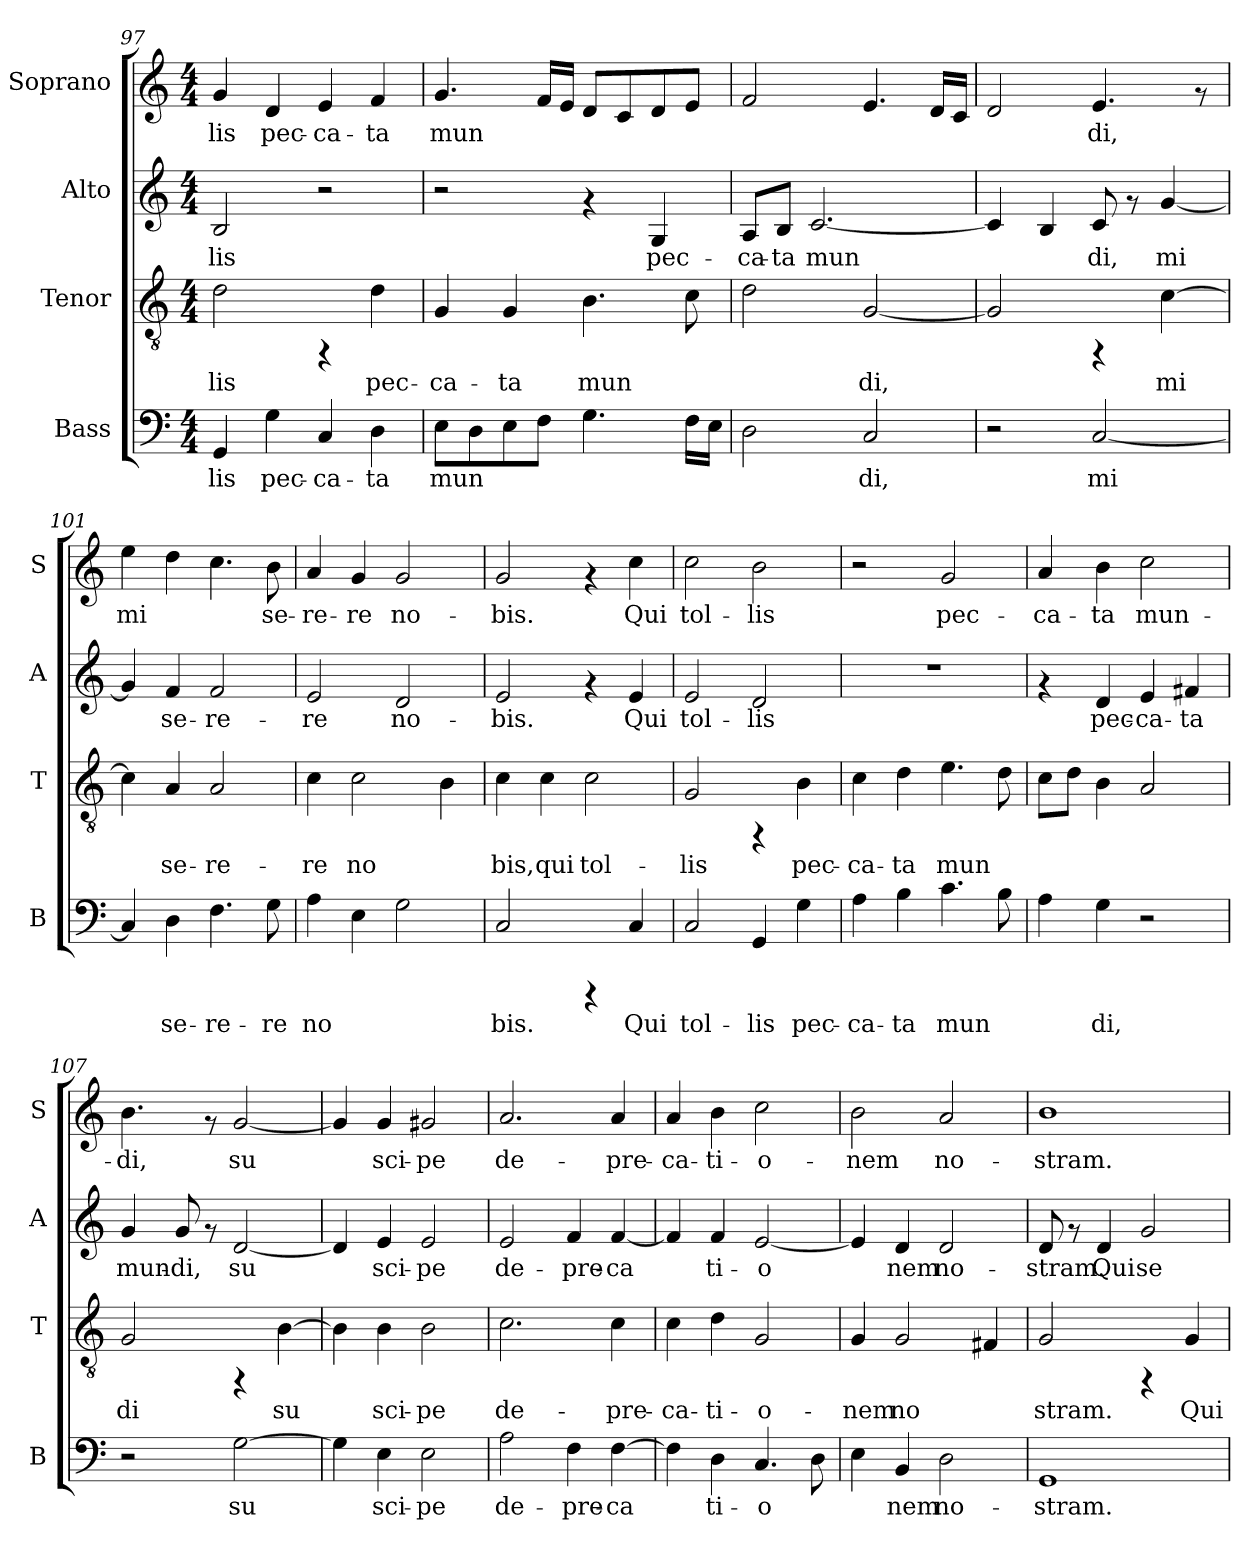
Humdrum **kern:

**kern	**text	**kern	**text	**kern	**text	**kern	**text
*part4	*part4	*part3	*part3	*part2	*part2	*part1	*part1
*staff4	*staff4	*staff3	*staff3	*staff2	*staff2	*staff1	*staff1
*I"Bass	*	*I"Tenor	*	*I"Alto	*	*I"Soprano	*
*I'B	*	*I'T	*	*I'A	*	*I'S	*
*clefF4	*	*clefGv2	*	*clefG2	*	*clefG2	*
*k[]	*	*k[]	*	*k[]	*	*k[]	*
*C:	*	*C:	*	*C:	*	*C:	*
*M4/4	*	*M4/4	*	*M4/4	*	*M4/4	*
=97	=97	=97	=97	=97	=97	=97	=97
!	!LO:LY:b:cj	!	!LO:LY:b:cj	!	!LO:LY:b:cj	!	!LO:LY:b:cj
4GG/	-lis	2d\	-lis	2B/	-lis	4g/	-lis
!	!LO:LY:b:cj	!	!	!	!	!	!LO:LY:b:cj
4G\	pec-	.	.	.	.	4d/	pec-
!	!LO:LY:b:cj	!	!	!	!	!	!LO:LY:b:cj
4C/	-ca-	4rFF	.	2r	.	4e/	-ca-
!	!LO:LY:b:cj	!	!LO:LY:b:cj	!	!	!	!LO:LY:b:cj
4D\	-ta	4d\	pec-	.	.	4f/	-ta
!!LO:PB:g=z
=98	=98	=98	=98	=98	=98	=98	=98
!	!LO:LY:b:cj	!	!LO:LY:b:cj	!	!	!	!LO:LY:b:cj
8E\L	mun-	4G/	-ca-	2r	.	4.g/	mun-
!	!LO:LY:b:cj	!	!	!	!	!	!
8D\	--	.	.	.	.	.	.
!	!LO:LY:b:cj	!	!LO:LY:b:cj	!	!	!	!
8E\	--	4G/	-ta	.	.	.	.
!	!LO:LY:b:cj	!	!	!	!	!	!LO:LY:b:cj
8F\J	--	.	.	.	.	16f/L	--
!	!	!	!	!	!	!	!LO:LY:b:cj
.	.	.	.	.	.	16e/J	--
!	!LO:LY:b:cj	!	!LO:LY:b:cj	!	!	!	!LO:LY:b:cj
4.G\	--	4.B\	mun-	4rf	.	8d/L	--
!	!	!	!	!	!	!	!LO:LY:b:cj
.	.	.	.	.	.	8c/	--
!	!	!	!	!	!LO:LY:b:cj	!	!LO:LY:b:cj
.	.	.	.	4G/	pec-	8d/	--
!	!LO:LY:b:cj	!	!LO:LY:b:cj	!	!	!	!LO:LY:b:cj
16F\L	--	8c\	--	.	.	8e/J	--
!	!LO:LY:b:cj	!	!	!	!	!	!
16E\J	--	.	.	.	.	.	.
=99	=99	=99	=99	=99	=99	=99	=99
!	!LO:LY:b:cj	!	!LO:LY:b:cj	!	!LO:LY:b:cj	!	!LO:LY:b:cj
2D\	--	2d\	--	8A/L	-ca-	2f/	--
!	!	!	!	!	!LO:LY:b:cj	!	!
.	.	.	.	8B/J	-ta	.	.
!	!	!	!	!	!LO:LY:b:cj	!	!
.	.	.	.	[<2.c/	mun-	.	.
!	!LO:LY:b:cj	!	!LO:LY:b:cj	!	!	!	!LO:LY:b:cj
2C/	-di,	[<2G/	-di,	.	.	4.e/	--
!	!	!	!	!	!	!	!LO:LY:b:cj
.	.	.	.	.	.	16d/L	--
!	!	!	!	!	!	!	!LO:LY:b:cj
.	.	.	.	.	.	16c/J	--
=100	=100	=100	=100	=100	=100	=100	=100
!	!	!	!LO:LY:b:cj	!	!LO:LY:b:cj	!	!LO:LY:b:cj
2r	.	2G/]	.	4c/]	--	2d/	--
!	!	!	!	!	!LO:LY:b:cj	!	!
.	.	.	.	4B/	--	.	.
!	!LO:LY:b:cj	!	!	!	!LO:LY:b:cj	!	!LO:LY:b:cj
[<2C/	mi-	4rFF	.	8c/	-di,	4.e/	-di,
.	.	.	.	8rf	.	.	.
!	!	!	!LO:LY:b:cj	!	!LO:LY:b:cj	!	!
.	.	[>4c\	mi-	[<4g/	mi-	.	.
.	.	.	.	.	.	8rf	.
=101	=101	=101	=101	=101	=101	=101	=101
!	!LO:LY:b:cj	!	!LO:LY:b:cj	!	!LO:LY:b:cj	!	!LO:LY:b:cj
4C/]	--	4c\]	--	4g/]	--	4ee\	mi-
!	!LO:LY:b:cj	!	!LO:LY:b:cj	!	!LO:LY:b:cj	!	!LO:LY:b:cj
4D\	-se-	4A/	-se-	4f/	-se-	4dd\	--
!	!LO:LY:b:cj	!	!LO:LY:b:cj	!	!LO:LY:b:cj	!	!LO:LY:b:cj
4.F\	-re-	2A/	-re-	2f/	-re-	4.cc\	--
!	!LO:LY:b:cj	!	!	!	!	!	!LO:LY:b:cj
8G\	-re	.	.	.	.	8b\	-se-
=102	=102	=102	=102	=102	=102	=102	=102
!	!LO:LY:b:cj	!	!LO:LY:b:cj	!	!LO:LY:b:cj	!	!LO:LY:b:cj
4A\	no-	4c\	-re	2e/	-re	4a/	-re-
!	!LO:LY:b:cj	!	!LO:LY:b:cj	!	!	!	!LO:LY:b:cj
4E\	--	2c\	no-	.	.	4g/	-re
!	!LO:LY:b:cj	!	!	!	!LO:LY:b:cj	!	!LO:LY:b:cj
2G\	--	.	.	2d/	no-	2g/	no-
!	!	!	!LO:LY:b:cj	!	!	!	!
.	.	4B\	--	.	.	.	.
!!LO:LB:g=z
=103	=103	=103	=103	=103	=103	=103	=103
!	!LO:LY:b:cj	!	!LO:LY:b:cj	!	!LO:LY:b:cj	!	!LO:LY:b:cj
2C/	-bis.	4c\	-bis,	2e/	-bis.	2g/	-bis.
!	!	!	!LO:LY:b:cj	!	!	!	!
.	.	4c\	qui	.	.	.	.
!	!	!	!LO:LY:b:cj	!	!	!	!
4rCCC	.	2c\	tol-	4rf	.	4rf	.
!	!LO:LY:b:cj	!	!	!	!LO:LY:b:cj	!	!LO:LY:b:cj
4C/	Qui	.	.	4e/	Qui	4cc\	Qui
=104	=104	=104	=104	=104	=104	=104	=104
!	!LO:LY:b:cj	!	!LO:LY:b:cj	!	!LO:LY:b:cj	!	!LO:LY:b:cj
2C/	tol-	2G/	-lis	2e/	tol-	2cc\	tol-
!	!LO:LY:b:cj	!	!	!	!LO:LY:b:cj	!	!LO:LY:b:cj
4GG/	-lis	4rFF	.	2d/	-lis	2b\	-lis
!	!LO:LY:b:cj	!	!LO:LY:b:cj	!	!	!	!
4G\	pec-	4B\	pec-	.	.	.	.
=105	=105	=105	=105	=105	=105	=105	=105
!	!LO:LY:b:cj	!	!LO:LY:b:cj	!	!	!	!
4A\	-ca-	4c\	-ca-	1r	.	2r	.
!	!LO:LY:b:cj	!	!LO:LY:b:cj	!	!	!	!
4B\	-ta	4d\	-ta	.	.	.	.
!	!LO:LY:b:cj	!	!LO:LY:b:cj	!	!	!	!LO:LY:b:cj
4.c\	mun-	4.e\	mun-	.	.	2g/	pec-
!	!LO:LY:b:cj	!	!LO:LY:b:cj	!	!	!	!
8B\	--	8d\	--	.	.	.	.
=106	=106	=106	=106	=106	=106	=106	=106
!	!LO:LY:b:cj	!	!LO:LY:b:cj	!	!	!	!LO:LY:b:cj
4A\	--	8c\L	--	4rf	.	4a/	-ca-
!	!	!	!LO:LY:b:cj	!	!	!	!
.	.	8d\J	--	.	.	.	.
!	!LO:LY:b:cj	!	!LO:LY:b:cj	!	!LO:LY:b:cj	!	!LO:LY:b:cj
4G\	-di,	4B\	--	4d/	pec-	4b\	-ta
!	!	!	!LO:LY:b:cj	!	!LO:LY:b:cj	!	!LO:LY:b:cj
2r	.	2A/	--	4e/	-ca-	2cc\	mun-
!	!	!	!	!	!LO:LY:b:cj	!	!
.	.	.	.	4f#X/	-ta	.	.
=107	=107	=107	=107	=107	=107	=107	=107
!	!	!	!LO:LY:b:cj	!	!LO:LY:b:cj	!	!LO:LY:b:cj
2r	.	2G/	-di	4g/	mun-	4.b\	-di,
!	!	!	!	!	!LO:LY:b:cj	!	!
.	.	.	.	8g/	-di,	.	.
.	.	.	.	8rf	.	8rf	.
!	!LO:LY:b:cj	!	!	!	!LO:LY:b:cj	!	!LO:LY:b:cj
[>2G\	su-	4rFF	.	[<2d/	su-	[<2g/	su-
!	!	!	!LO:LY:b:cj	!	!	!	!
.	.	[>4B\	su-	.	.	.	.
=108	=108	=108	=108	=108	=108	=108	=108
!	!LO:LY:b:cj	!	!LO:LY:b:cj	!	!LO:LY:b:cj	!	!LO:LY:b:cj
4G\]	--	4B\]	--	4d/]	--	4g/]	--
!	!LO:LY:b:cj	!	!LO:LY:b:cj	!	!LO:LY:b:cj	!	!LO:LY:b:cj
4E\	-sci-	4B\	-sci-	4e/	-sci-	4g/	-sci-
!	!LO:LY:b:cj	!	!LO:LY:b:cj	!	!LO:LY:b:cj	!	!LO:LY:b:cj
2E\	-pe	2B\	-pe	2e/	-pe	2g#X/	-pe
!!LO:PB:g=z
=109	=109	=109	=109	=109	=109	=109	=109
!	!LO:LY:b:cj	!	!LO:LY:b:cj	!	!LO:LY:b:cj	!	!LO:LY:b:cj
2A\	de-	2.c\	de-	2e/	de-	2.a/	de-
!	!LO:LY:b:cj	!	!	!	!LO:LY:b:cj	!	!
4F\	-pre-	.	.	4f/	-pre-	.	.
!	!LO:LY:b:cj	!	!LO:LY:b:cj	!	!LO:LY:b:cj	!	!LO:LY:b:cj
[>4F\	-ca-	4c\	-pre-	[<4f/	-ca-	4a/	-pre-
=110	=110	=110	=110	=110	=110	=110	=110
!	!LO:LY:b:cj	!	!LO:LY:b:cj	!	!LO:LY:b:cj	!	!LO:LY:b:cj
4F\]	--	4c\	-ca-	4f/]	--	4a/	-ca-
!	!LO:LY:b:cj	!	!LO:LY:b:cj	!	!LO:LY:b:cj	!	!LO:LY:b:cj
4D\	-ti-	4d\	-ti-	4f/	-ti-	4b\	-ti-
!	!LO:LY:b:cj	!	!LO:LY:b:cj	!	!LO:LY:b:cj	!	!LO:LY:b:cj
4.C/	-o-	2G/	-o-	[<2e/	-o-	2cc\	-o-
!	!LO:LY:b:cj	!	!	!	!	!	!
8D\	--	.	.	.	.	.	.
=111	=111	=111	=111	=111	=111	=111	=111
!	!LO:LY:b:cj	!	!LO:LY:b:cj	!	!LO:LY:b:cj	!	!LO:LY:b:cj
4E\	--	4G/	-nem	4e/]	--	2b\	-nem
!	!LO:LY:b:cj	!	!LO:LY:b:cj	!	!LO:LY:b:cj	!	!
4BB/	-nem	2G/	no-	4d/	-nem	.	.
!	!LO:LY:b:cj	!	!	!	!LO:LY:b:cj	!	!LO:LY:b:cj
2D\	no-	.	.	2d/	no-	2a/	no-
!	!	!	!LO:LY:b:cj	!	!	!	!
.	.	4F#X/	--	.	.	.	.
=112	=112	=112	=112	=112	=112	=112	=112
!	!LO:LY:b:cj	!	!LO:LY:b:cj	!	!LO:LY:b:cj	!	!LO:LY:b:cj
1GG	-stram.	2G/	-stram.	8d/	-stram.	1b	-stram.
.	.	.	.	8rf	.	.	.
!	!	!	!	!	!LO:LY:b:cj	!	!
.	.	.	.	4d/	Qui	.	.
!	!	!	!	!	!LO:LY:b:cj	!	!
.	.	4rFF	.	2g/	se-	.	.
!	!	!	!LO:LY:b:cj	!	!	!	!
.	.	4G/	Qui	.	.	.	.
=	=	=	=	=	=	=	=
*-	*-	*-	*-	*-	*-	*-	*-
